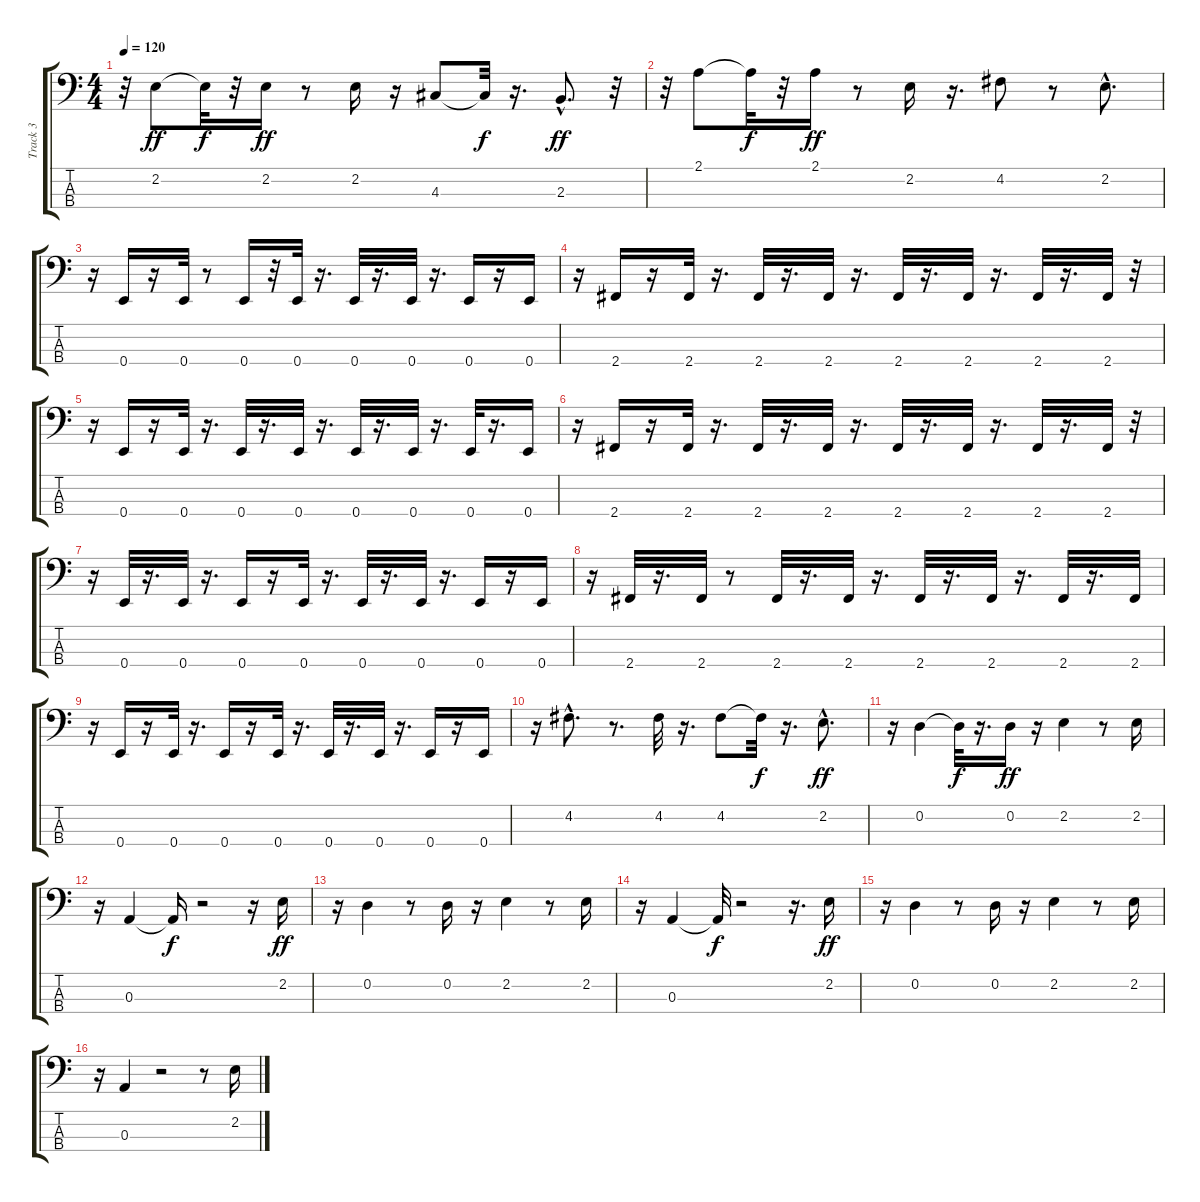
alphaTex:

\track ("Track 3" "Track 3") {instrument electricbassfinger}
\staff {score tabs}
\tuning (G2 D2 A1 E1) {hide}
\ts (4 4)
\tempo 120
\clef f4
\ks c
r.32{dy ff} 2.2.8 2.2{t}.32{dy f} r.32 2.2.16{dy ff} r.8 2.2.16 r.16 4.3.8 4.3{t}.32{dy f} r.16{d} 2.3{hac}.8{d dy ff} r.32 |
r.32 2.1.8 2.1{t}.32{dy f} r.32 2.1.16{dy ff} r.8 2.2.16 r.16{d} 4.2.8 r.8 2.2{hac}.8{d} |
r.16 0.4.16 r.16 0.4.32 r.8 0.4.16 r.32 0.4.32 r.16{d} 0.4.32 r.16{d} 0.4.32 r.16{d} 0.4.16 r.16 0.4.16 |
r.16 2.4.16 r.16 2.4.32 r.16{d} 2.4.32 r.16{d} 2.4.32 r.16{d} 2.4.32 r.16{d} 2.4.32 r.16{d} 2.4.32 r.16{d} 2.4.32 r.32 |
r.16 0.4.16 r.16 0.4.32 r.16{d} 0.4.32 r.16{d} 0.4.32 r.16{d} 0.4.32 r.16{d} 0.4.32 r.16{d} 0.4.32 r.16{d} 0.4.16 |
r.16 2.4.16 r.16 2.4.32 r.16{d} 2.4.32 r.16{d} 2.4.32 r.16{d} 2.4.32 r.16{d} 2.4.32 r.16{d} 2.4.32 r.16{d} 2.4.32 r.32 |
r.16 0.4.32 r.16{d} 0.4.32 r.16{d} 0.4.16 r.16 0.4.32 r.16{d} 0.4.32 r.16{d} 0.4.32 r.16{d} 0.4.16 r.16 0.4.16 |
r.16 2.4.32 r.16{d} 2.4.32 r.8 2.4.32 r.16{d} 2.4.32 r.16{d} 2.4.32 r.16{d} 2.4.32 r.16{d} 2.4.32 r.16{d} 2.4.32 |
r.16 0.4.16 r.16 0.4.32 r.16{d} 0.4.16 r.16 0.4.32 r.16{d} 0.4.32 r.16{d} 0.4.32 r.16{d} 0.4.16 r.16 0.4.16 |
r.16 4.2{hac}.8{d} r.8{d} 4.2.32 r.16{d} 4.2.8 4.2{t}.32{dy f} r.16{d} 2.2{hac}.8{d dy ff} |
r.16 0.2.4 0.2{t}.32{dy f} r.16{d} 0.2.16{dy ff} r.16 2.2.4 r.8 2.2.16 |
r.16 0.3.4 0.3{t}.16{dy f} r.2 r.16 2.2.16{dy ff} |
r.16 0.2.4 r.8 0.2.16 r.16 2.2.4 r.8 2.2.16 |
r.16 0.3.4 0.3{t}.32{dy f} r.2 r.16{d} 2.2.16{dy ff} |
r.16 0.2.4 r.8 0.2.16 r.16 2.2.4 r.8 2.2.16 |
r.16 0.3.4 r.2 r.8 2.2.16
